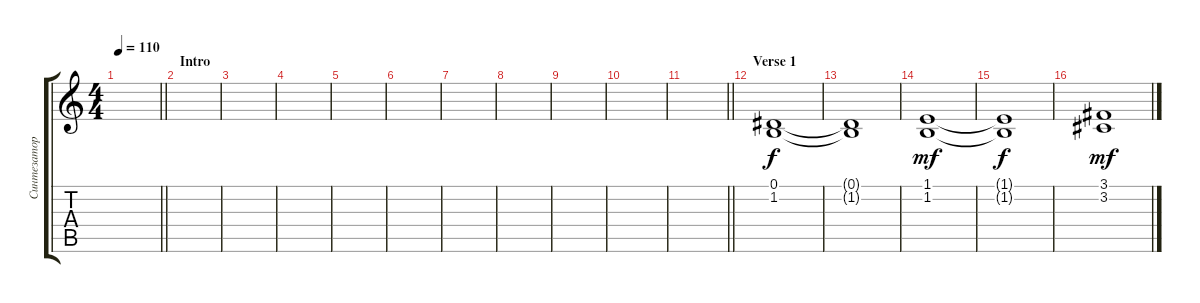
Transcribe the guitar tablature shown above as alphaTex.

\track ("Синтезатор" "Синтезатор") {instrument synthstrings2}
\staff {score tabs}
\tuning (Eb4 Bb3 Gb3 Db3 Ab2 Eb2) {hide}
\ts (4 4)
\tempo 110
\clef g2
\barLineRight lightlight
\ks c
|
\section ("" "Intro")
|
|
|
|
|
|
|
|
\ks aminor
|
\barLineRight lightlight
|
\section ("" "Verse 1")
\ks c
(0.1 1.2).1 |
(0.1{t} 1.2{t}).1{dy f} |
(1.1 1.2).1{dy mf} |
(1.1{t} 1.2{t}).1{dy f} |
(3.1 3.2).1{dy mf}
